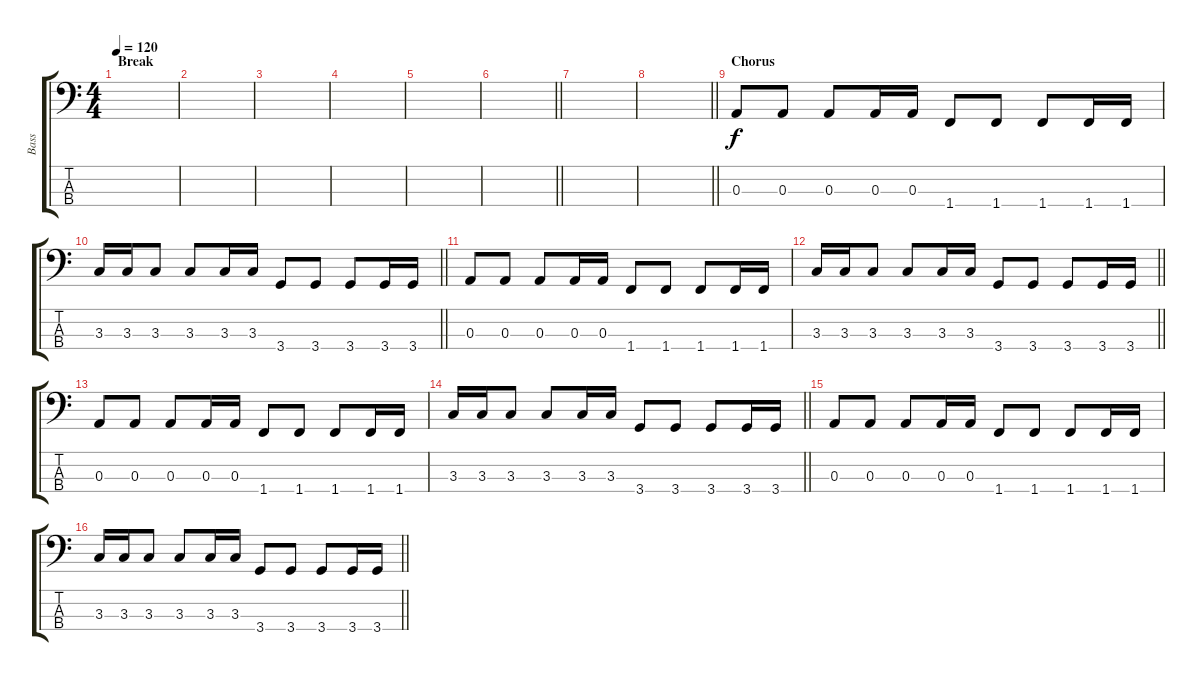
\track ("Bass" "Bass") {instrument electricbassfinger}
\staff {score tabs}
\tuning (G2 D2 A1 E1) {hide}
\ts (4 4)
\section ("" "Break")
\tempo 120
\clef f4
\ks c
|
|
|
|
|
\barLineRight lightlight
|
|
\barLineRight lightlight
|
\section ("" "Chorus")
0.3.8 0.3.8 0.3.8 0.3.16 0.3.16 1.4.8 1.4.8 1.4.8 1.4.16 1.4.16 |
\barLineRight lightlight
3.3.16 3.3.16 3.3.8 3.3.8 3.3.16 3.3.16 3.4.8 3.4.8 3.4.8 3.4.16 3.4.16 |
0.3.8 0.3.8 0.3.8 0.3.16 0.3.16 1.4.8 1.4.8 1.4.8 1.4.16 1.4.16 |
\barLineRight lightlight
3.3.16 3.3.16 3.3.8 3.3.8 3.3.16 3.3.16 3.4.8 3.4.8 3.4.8 3.4.16 3.4.16 |
0.3.8 0.3.8 0.3.8 0.3.16 0.3.16 1.4.8 1.4.8 1.4.8 1.4.16 1.4.16 |
\barLineRight lightlight
3.3.16 3.3.16 3.3.8 3.3.8 3.3.16 3.3.16 3.4.8 3.4.8 3.4.8 3.4.16 3.4.16 |
0.3.8 0.3.8 0.3.8 0.3.16 0.3.16 1.4.8 1.4.8 1.4.8 1.4.16 1.4.16 |
\barLineRight lightlight
3.3.16 3.3.16 3.3.8 3.3.8 3.3.16 3.3.16 3.4.8 3.4.8 3.4.8 3.4.16 3.4.16
